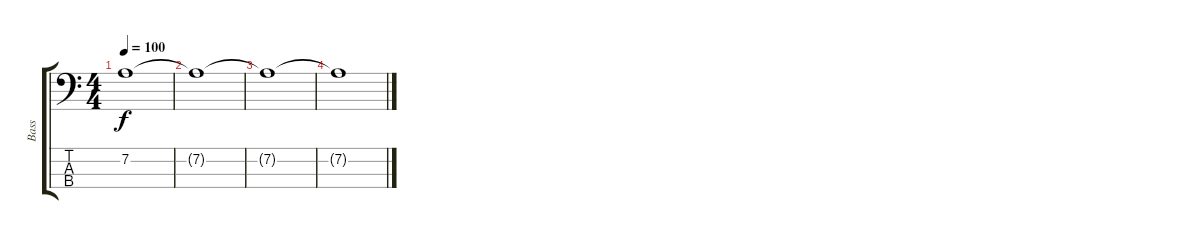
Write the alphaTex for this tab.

\track ("Bass" "Bass") {instrument electricbassfinger}
\staff {score tabs}
\tuning (G2 D2 A1 E1) {hide}
\ts (4 4)
\tempo 100
\clef f4
\ks c
7.2{t}.1{dy f} |
7.2{t}.1 |
7.2{t}.1 |
7.2{t}.1
